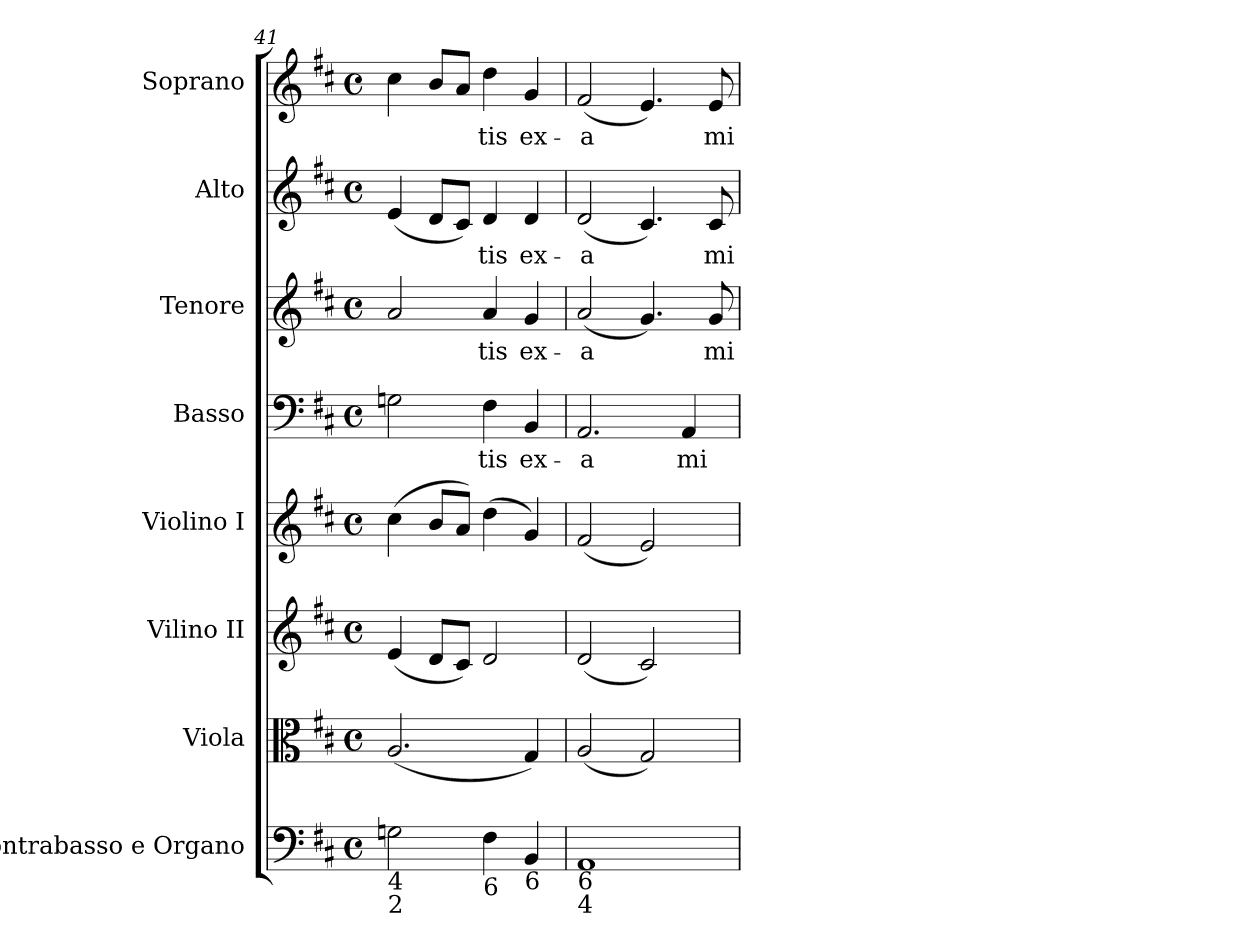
**kern	**kern	**kern	**kern	**kern	**text	**kern	**text	**kern	**text	**kern	**text
*part8	*part7	*part6	*part5	*part4	*part4	*part3	*part3	*part2	*part2	*part1	*part1
*staff8	*staff7	*staff6	*staff5	*staff4	*staff4	*staff3	*staff3	*staff2	*staff2	*staff1	*staff1
*I"Contrabasso e Organo	*I"Viola	*I"Vilino II	*I"Violino I	*I"Basso	*	*I"Tenore	*	*I"Alto	*	*I"Soprano	*
*I'Cb. e Org.	*I'Vla.	*I'Vl. II	*I'Vl. I	*I'B	*	*I'T	*	*I'A	*	*I'S	*
!!LO:LB:g=z
*clefF4	*clefC3	*clefG2	*clefG2	*clefF4	*	*clefG2	*	*clefG2	*	*clefG2	*
*k[f#c#]	*k[f#c#]	*k[f#c#]	*k[f#c#]	*k[f#c#]	*	*k[f#c#]	*	*k[f#c#]	*	*k[f#c#]	*
*D:	*D:	*D:	*D:	*D:	*	*D:	*	*D:	*	*D:	*
*M4/4	*M4/4	*M4/4	*M4/4	*M4/4	*	*M4/4	*	*M4/4	*	*M4/4	*
*met(c)	*met(c)	*met(c)	*met(c)	*met(c)	*	*met(c)	*	*met(c)	*	*met(c)	*
=41	=41	=41	=41	=41	=41	=41	=41	=41	=41	=41	=41
!LO:TX:b:t=4\n2	!	!	!	!	!	!	!	!	!	!	!
2Gn\	(<2.A/	(<4e/	(>4cc#\	2Gn\	.	2a/	.	(<4e/	.	4cc#\	.
.	.	8d/L	8b/L	.	.	.	.	8d/L	.	8b/L	.
.	.	8c#/J)	8a/J)	.	.	.	.	8c#/J)	.	8a/J	.
!LO:TX:b:t=6	!	!	!	!	!	!	!	!	!	!	!
!	!	!	!	!	!LO:LY:b	!	!LO:LY:b	!	!LO:LY:b	!	!LO:LY:b
4F#\	.	2d/	(>4dd\	4F#\	-tis	4a/	-tis	4d/	-tis	4dd\	-tis
!LO:TX:b:t=6	!	!	!	!	!	!	!	!	!	!	!
!	!	!	!	!	!LO:LY:b	!	!LO:LY:b	!	!LO:LY:b	!	!LO:LY:b
4BB/	4G/)	.	4g/)	4BB/	ex-	4g/	ex-	4d/	ex-	4g/	ex-
=42	=42	=42	=42	=42	=42	=42	=42	=42	=42	=42	=42
!LO:TX:b:t=6\n4	!	!	!	!	!	!	!	!	!	!	!
!	!	!	!	!	!LO:LY:b	!	!LO:LY:b	!	!LO:LY:b	!	!LO:LY:b
1AA	(<2A/	(<2d/	(<2f#/	2.AA/	-a	(<2a/	-a	(<2d/	-a	(<2f#/	-a
.	2G/)	2c#/)	2e/)	.	.	4.g/)	.	4.c#/)	.	4.e/)	.
!	!	!	!	!	!LO:LY:b	!	!	!	!	!	!
.	.	.	.	4AA/	mi	.	.	.	.	.	.
!	!	!	!	!	!	!	!LO:LY:b	!	!LO:LY:b	!	!LO:LY:b
.	.	.	.	.	.	8g/	mi	8c#/	mi	8e/	mi
=	=	=	=	=	=	=	=	=	=	=	=
*-	*-	*-	*-	*-	*-	*-	*-	*-	*-	*-	*-
